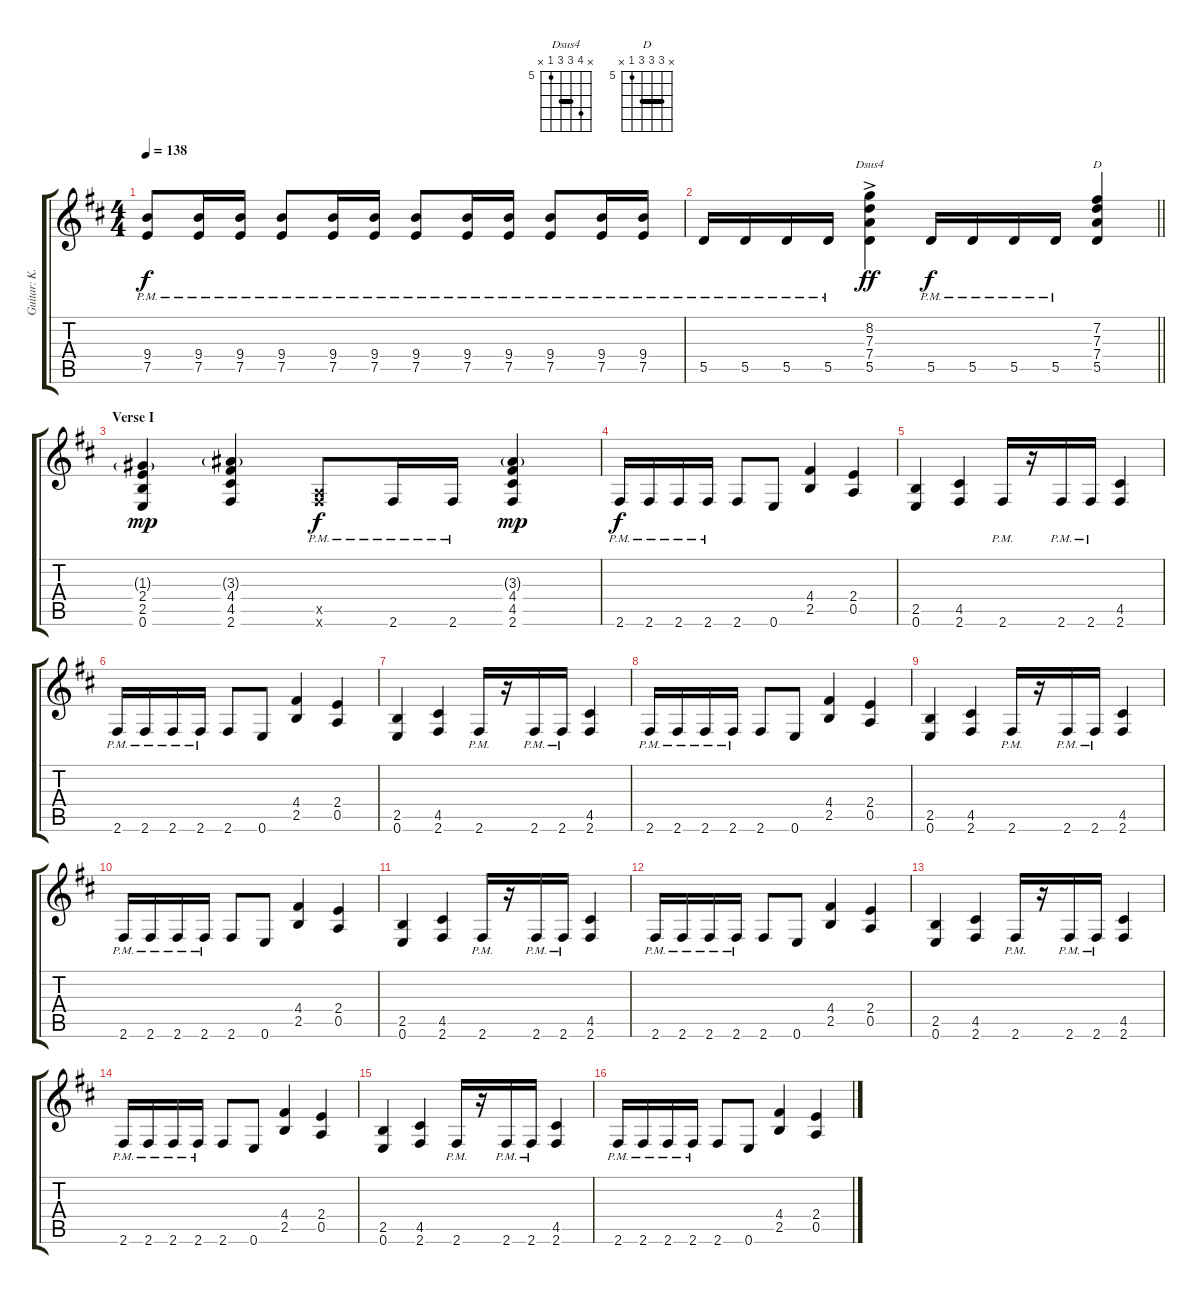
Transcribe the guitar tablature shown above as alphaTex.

\track ("Guitar: K.K." "Guitar: K.") {instrument overdrivenguitar}
\staff {score tabs}
\tuning (E4 B3 G3 D3 A2 E2) {hide}
\chord ("Dsus4" x 8 7 7 5 x) {firstfret 5 barre 7}
\chord ("D" x 7 7 7 5 x) {firstfret 5 barre 7}
\ts (4 4)
\tempo 138
\clef g2
\ks d
(9.4{pm} 7.5{pm}).8{dy f} (9.4{pm} 7.5{pm}).16 (9.4{pm} 7.5{pm}).16 (9.4{pm} 7.5{pm}).8 (9.4{pm} 7.5{pm}).16 (9.4{pm} 7.5{pm}).16 (9.4{pm} 7.5{pm}).8 (9.4{pm} 7.5{pm}).16 (9.4{pm} 7.5{pm}).16 (9.4{pm} 7.5{pm}).8 (9.4{pm} 7.5{pm}).16 (9.4{pm} 7.5{pm}).16 |
\barLineRight lightlight
5.5{pm}.16 5.5{pm}.16 5.5{pm}.16 5.5{pm}.16 (8.2{ac} 7.3{ac} 7.4{ac} 5.5{ac}).4{ch "Dsus4" dy ff} 5.5{pm}.16{dy f} 5.5{pm}.16 5.5{pm}.16 5.5{pm}.16 (7.2 7.3 7.4 5.5).4{ch "D"} |
\section ("" "Verse I")
(1.3{g} 2.4 2.5 0.6).4{dy mp} (3.3{g} 4.4 4.5 2.6).4 (0.5{x} 2.6{pm x}).8{dy f} 2.6{pm}.16 2.6{pm}.16 (3.3{g} 4.4 4.5 2.6).4{dy mp} |
2.6{pm}.16{dy f} 2.6{pm}.16 2.6{pm}.16 2.6{pm}.16 2.6.8 0.6.8 (4.4 2.5).4 (2.4 0.5).4 |
(2.5 0.6).4 (4.5 2.6).4 2.6{pm}.16 r.16 2.6{pm}.16 2.6{pm}.16 (4.5 2.6).4 |
2.6{pm}.16 2.6{pm}.16 2.6{pm}.16 2.6{pm}.16 2.6.8 0.6.8 (4.4 2.5).4 (2.4 0.5).4 |
(2.5 0.6).4 (4.5 2.6).4 2.6{pm}.16 r.16 2.6{pm}.16 2.6{pm}.16 (4.5 2.6).4 |
2.6{pm}.16 2.6{pm}.16 2.6{pm}.16 2.6{pm}.16 2.6.8 0.6.8 (4.4 2.5).4 (2.4 0.5).4 |
(2.5 0.6).4 (4.5 2.6).4 2.6{pm}.16 r.16 2.6{pm}.16 2.6{pm}.16 (4.5 2.6).4 |
2.6{pm}.16 2.6{pm}.16 2.6{pm}.16 2.6{pm}.16 2.6.8 0.6.8 (4.4 2.5).4 (2.4 0.5).4 |
(2.5 0.6).4 (4.5 2.6).4 2.6{pm}.16 r.16 2.6{pm}.16 2.6{pm}.16 (4.5 2.6).4 |
2.6{pm}.16 2.6{pm}.16 2.6{pm}.16 2.6{pm}.16 2.6.8 0.6.8 (4.4 2.5).4 (2.4 0.5).4 |
(2.5 0.6).4 (4.5 2.6).4 2.6{pm}.16 r.16 2.6{pm}.16 2.6{pm}.16 (4.5 2.6).4 |
2.6{pm}.16 2.6{pm}.16 2.6{pm}.16 2.6{pm}.16 2.6.8 0.6.8 (4.4 2.5).4 (2.4 0.5).4 |
(2.5 0.6).4 (4.5 2.6).4 2.6{pm}.16 r.16 2.6{pm}.16 2.6{pm}.16 (4.5 2.6).4 |
2.6{pm}.16 2.6{pm}.16 2.6{pm}.16 2.6{pm}.16 2.6.8 0.6.8 (4.4 2.5).4 (2.4 0.5).4
